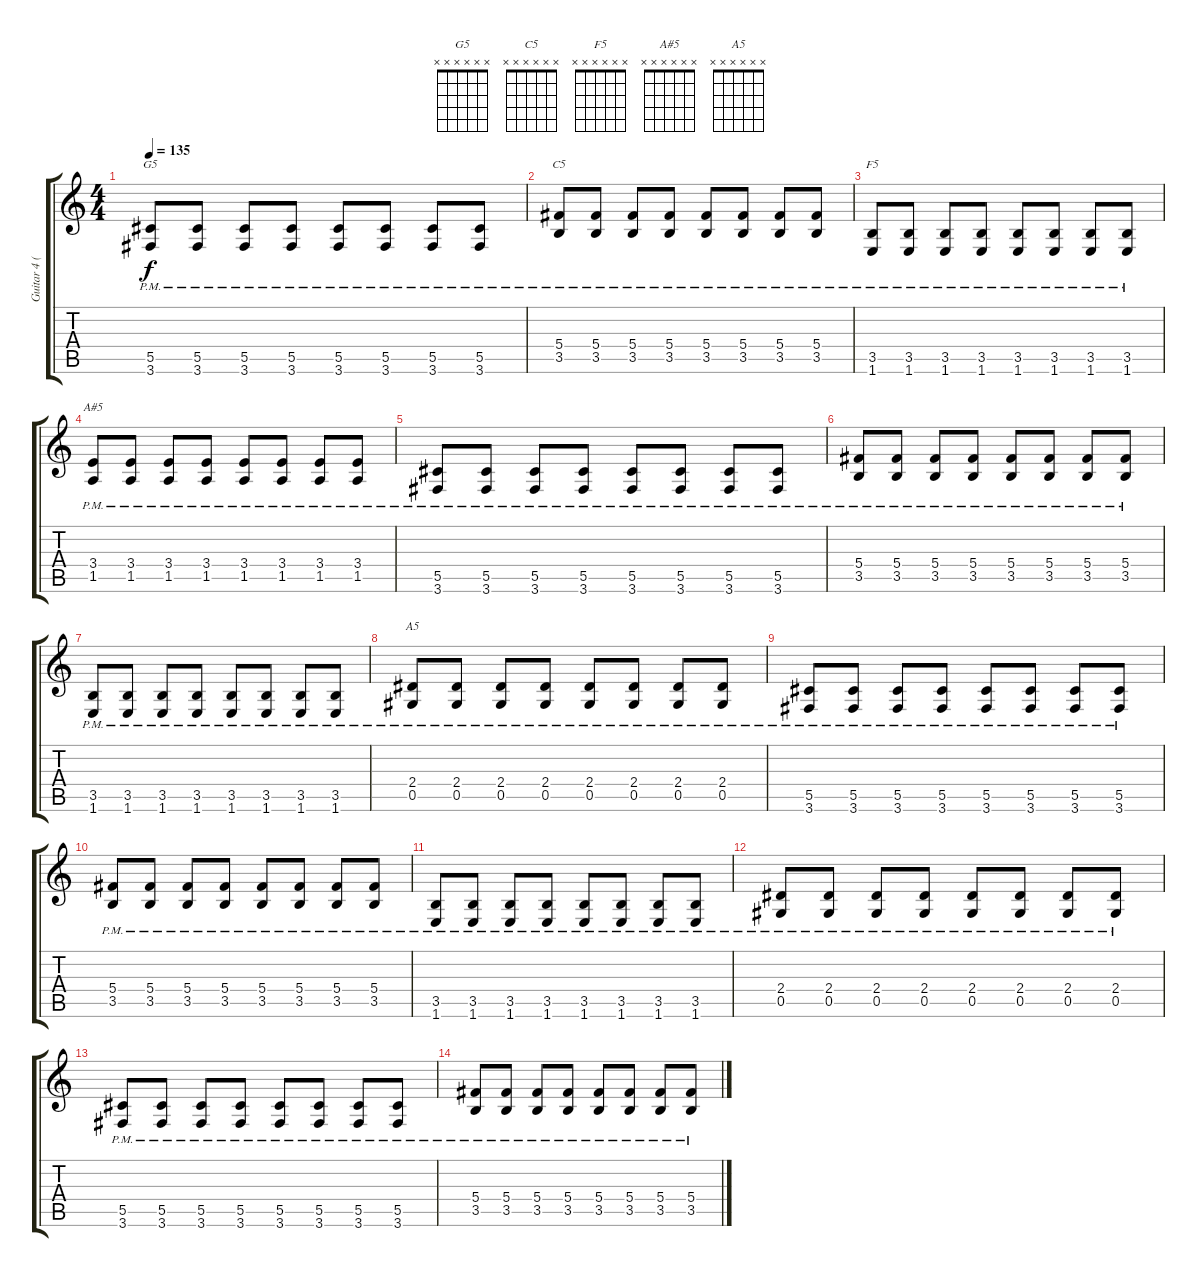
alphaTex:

\track ("Guitar 4 (Rhythm)" "Guitar 4 (") {instrument electricguitarmuted}
\staff {score tabs}
\tuning (Eb4 Bb3 Gb3 Db3 Ab2 Eb2) {hide}
\chord ("G5" x x x x x x)
\chord ("C5" x x x x x x)
\chord ("F5" x x x x x x)
\chord ("A#5" x x x x x x)
\chord ("A5" x x x x x x)
\ts (4 4)
\tempo 135
\clef g2
\ks c
(5.5{pm} 3.6{pm}).8{ch "G5" dy f} (5.5{pm} 3.6{pm}).8 (5.5{pm} 3.6{pm}).8 (5.5{pm} 3.6{pm}).8 (5.5{pm} 3.6{pm}).8 (5.5{pm} 3.6{pm}).8 (5.5{pm} 3.6{pm}).8 (5.5{pm} 3.6{pm}).8 |
(5.4{pm} 3.5{pm}).8{ch "C5"} (5.4{pm} 3.5{pm}).8 (5.4{pm} 3.5{pm}).8 (5.4{pm} 3.5{pm}).8 (5.4{pm} 3.5{pm}).8 (5.4{pm} 3.5{pm}).8 (5.4{pm} 3.5{pm}).8 (5.4{pm} 3.5{pm}).8 |
(3.5{pm} 1.6{pm}).8{ch "F5"} (3.5{pm} 1.6{pm}).8 (3.5{pm} 1.6{pm}).8 (3.5{pm} 1.6{pm}).8 (3.5{pm} 1.6{pm}).8 (3.5{pm} 1.6{pm}).8 (3.5{pm} 1.6{pm}).8 (3.5{pm} 1.6{pm}).8 |
(3.4{pm} 1.5{pm}).8{ch "A#5"} (3.4{pm} 1.5{pm}).8 (3.4{pm} 1.5{pm}).8 (3.4{pm} 1.5{pm}).8 (3.4{pm} 1.5{pm}).8 (3.4{pm} 1.5{pm}).8 (3.4{pm} 1.5{pm}).8 (3.4{pm} 1.5{pm}).8 |
(5.5{pm} 3.6{pm}).8 (5.5{pm} 3.6{pm}).8 (5.5{pm} 3.6{pm}).8 (5.5{pm} 3.6{pm}).8 (5.5{pm} 3.6{pm}).8 (5.5{pm} 3.6{pm}).8 (5.5{pm} 3.6{pm}).8 (5.5{pm} 3.6{pm}).8 |
(5.4{pm} 3.5{pm}).8 (5.4{pm} 3.5{pm}).8 (5.4{pm} 3.5{pm}).8 (5.4{pm} 3.5{pm}).8 (5.4{pm} 3.5{pm}).8 (5.4{pm} 3.5{pm}).8 (5.4{pm} 3.5{pm}).8 (5.4{pm} 3.5{pm}).8 |
(3.5{pm} 1.6{pm}).8 (3.5{pm} 1.6{pm}).8 (3.5{pm} 1.6{pm}).8 (3.5{pm} 1.6{pm}).8 (3.5{pm} 1.6{pm}).8 (3.5{pm} 1.6{pm}).8 (3.5{pm} 1.6{pm}).8 (3.5{pm} 1.6{pm}).8 |
(2.4{pm} 0.5{pm}).8{ch "A5"} (2.4{pm} 0.5{pm}).8 (2.4{pm} 0.5{pm}).8 (2.4{pm} 0.5{pm}).8 (2.4{pm} 0.5{pm}).8 (2.4{pm} 0.5{pm}).8 (2.4{pm} 0.5{pm}).8 (2.4{pm} 0.5{pm}).8 |
(5.5{pm} 3.6{pm}).8 (5.5{pm} 3.6{pm}).8 (5.5{pm} 3.6{pm}).8 (5.5{pm} 3.6{pm}).8 (5.5{pm} 3.6{pm}).8 (5.5{pm} 3.6{pm}).8 (5.5{pm} 3.6{pm}).8 (5.5{pm} 3.6{pm}).8 |
(5.4{pm} 3.5{pm}).8 (5.4{pm} 3.5{pm}).8 (5.4{pm} 3.5{pm}).8 (5.4{pm} 3.5{pm}).8 (5.4{pm} 3.5{pm}).8 (5.4{pm} 3.5{pm}).8 (5.4{pm} 3.5{pm}).8 (5.4{pm} 3.5{pm}).8 |
(3.5{pm} 1.6{pm}).8 (3.5{pm} 1.6{pm}).8 (3.5{pm} 1.6{pm}).8 (3.5{pm} 1.6{pm}).8 (3.5{pm} 1.6{pm}).8 (3.5{pm} 1.6{pm}).8 (3.5{pm} 1.6{pm}).8 (3.5{pm} 1.6{pm}).8 |
(2.4{pm} 0.5{pm}).8 (2.4{pm} 0.5{pm}).8 (2.4{pm} 0.5{pm}).8 (2.4{pm} 0.5{pm}).8 (2.4{pm} 0.5{pm}).8 (2.4{pm} 0.5{pm}).8 (2.4{pm} 0.5{pm}).8 (2.4{pm} 0.5{pm}).8 |
(5.5{pm} 3.6{pm}).8 (5.5{pm} 3.6{pm}).8 (5.5{pm} 3.6{pm}).8 (5.5{pm} 3.6{pm}).8 (5.5{pm} 3.6{pm}).8 (5.5{pm} 3.6{pm}).8 (5.5{pm} 3.6{pm}).8 (5.5{pm} 3.6{pm}).8 |
(5.4{pm} 3.5{pm}).8 (5.4{pm} 3.5{pm}).8 (5.4{pm} 3.5{pm}).8 (5.4{pm} 3.5{pm}).8 (5.4{pm} 3.5{pm}).8 (5.4{pm} 3.5{pm}).8 (5.4{pm} 3.5{pm}).8 (5.4{pm} 3.5{pm}).8
